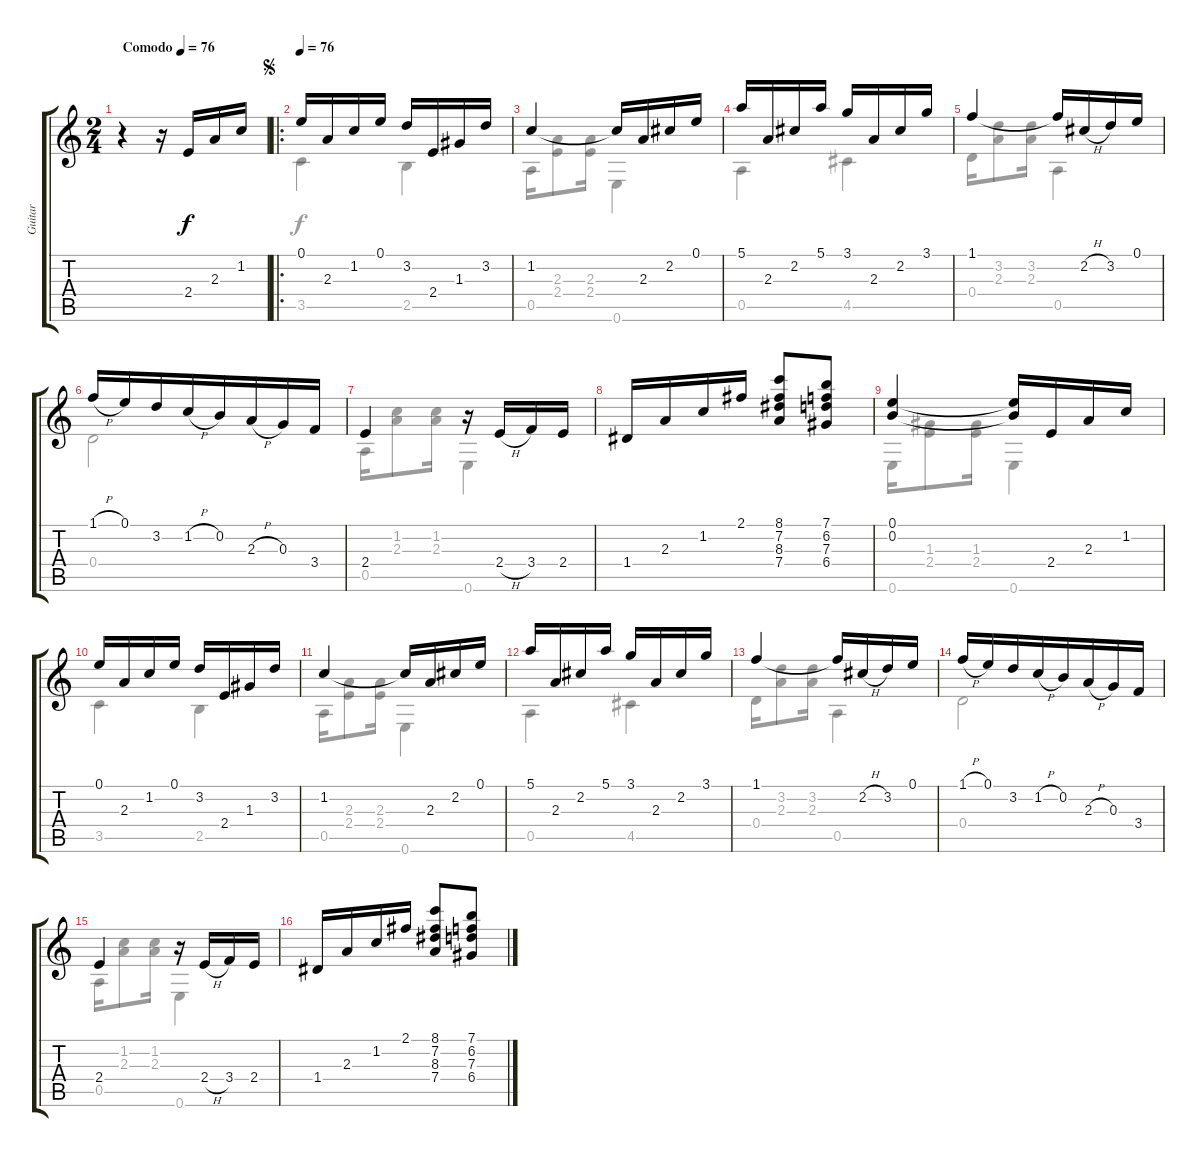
\track ("Guitar" "Guitar") {instrument acousticguitarnylon}
\staff {score tabs}
\tuning (E4 B3 G3 D3 A2 E2) {hide}
\voice
\ts (2 4)
\tempo (76 "Comodo")
\clef g2
\ks c
r.4{dy f instrument acousticguitarnylon} r.16 2.4.16 2.3.16 1.2.16 |
\ro
\jump segno
\tempo 76
0.1.16 2.3.16 1.2.16 0.1.16 3.2.16 2.4.16 1.3.16 3.2.16 |
1.2.4{beam Up} 1.2{t}.16{beam Up} 2.3.16{beam Up} 2.2.16{beam Up} 0.1.16{beam Up} |
5.1.16{beam Up} 2.3.16{beam Up} 2.2.16{beam Up} 5.1.16{beam Up} 3.1.16{beam Up} 2.3.16{beam Up} 2.2.16{beam Up} 3.1.16{beam Up} |
1.1.4{beam Up} 1.1{t}.16{beam Up} 2.2{h}.16{beam Up} 3.2.16{beam Up} 0.1.16{beam Up} |
1.1{h}.16{beam Up} 0.1.16{beam Up} 3.2.16{beam Up} 1.2{h}.16{beam Up beam merge} 0.2.16{beam Up} 2.3{h}.16{beam Up} 0.3.16{beam Up} 3.4.16{beam Up} |
2.4.4 r.16 2.4{h}.16 3.4.16 2.4.16 |
1.4.16{beam Up} 2.3.16{beam Up} 1.2.16{beam Up} 2.1.16{beam Up} (8.1 7.2 8.3 7.4).8{beam Up} (7.1 6.2 7.3 6.4).8{beam Up} |
(0.1 0.2).4{beam Up} (0.1{t} 0.2{t}).16{beam Up} 2.4.16{beam Up} 2.3.16{beam Up} 1.2.16{beam Up} |
0.1.16 2.3.16 1.2.16 0.1.16 3.2.16 2.4.16 1.3.16 3.2.16 |
1.2.4{beam Up} 1.2{t}.16{beam Up} 2.3.16{beam Up} 2.2.16{beam Up} 0.1.16{beam Up} |
5.1.16{beam Up} 2.3.16{beam Up} 2.2.16{beam Up} 5.1.16{beam Up} 3.1.16{beam Up} 2.3.16{beam Up} 2.2.16{beam Up} 3.1.16{beam Up} |
1.1.4{beam Up} 1.1{t}.16{beam Up} 2.2{h}.16{beam Up} 3.2.16{beam Up} 0.1.16{beam Up} |
1.1{h}.16{beam Up} 0.1.16{beam Up} 3.2.16{beam Up} 1.2{h}.16{beam Up beam merge} 0.2.16{beam Up} 2.3{h}.16{beam Up} 0.3.16{beam Up} 3.4.16{beam Up} |
2.4.4 r.16 2.4{h}.16 3.4.16 2.4.16 |
1.4.16{beam Up} 2.3.16{beam Up} 1.2.16{beam Up} 2.1.16{beam Up} (8.1 7.2 8.3 7.4).8{beam Up} (7.1 6.2 7.3 6.4).8{beam Up}
\voice
\clef g2
\ottava regular
\simile none
\ks c
|
3.5.4 2.5.4 |
0.5.16 (2.3 2.4).8 (2.3 2.4).16 0.6.4 |
0.5.4 4.5.4 |
0.4.16 (3.2 2.3).8 (3.2 2.3).16 0.5.4 |
0.4.2 |
0.5.16 (1.2 2.3).8 (1.2 2.3).16 0.6.4 |
|
0.6.16 (1.3 2.4).8 (1.3 2.4).16 0.6.4 |
3.5.4 2.5.4 |
0.5.16 (2.3 2.4).8 (2.3 2.4).16 0.6.4 |
0.5.4 4.5.4 |
0.4.16 (3.2 2.3).8 (3.2 2.3).16 0.5.4 |
0.4.2 |
0.5.16 (1.2 2.3).8 (1.2 2.3).16 0.6.4 |
